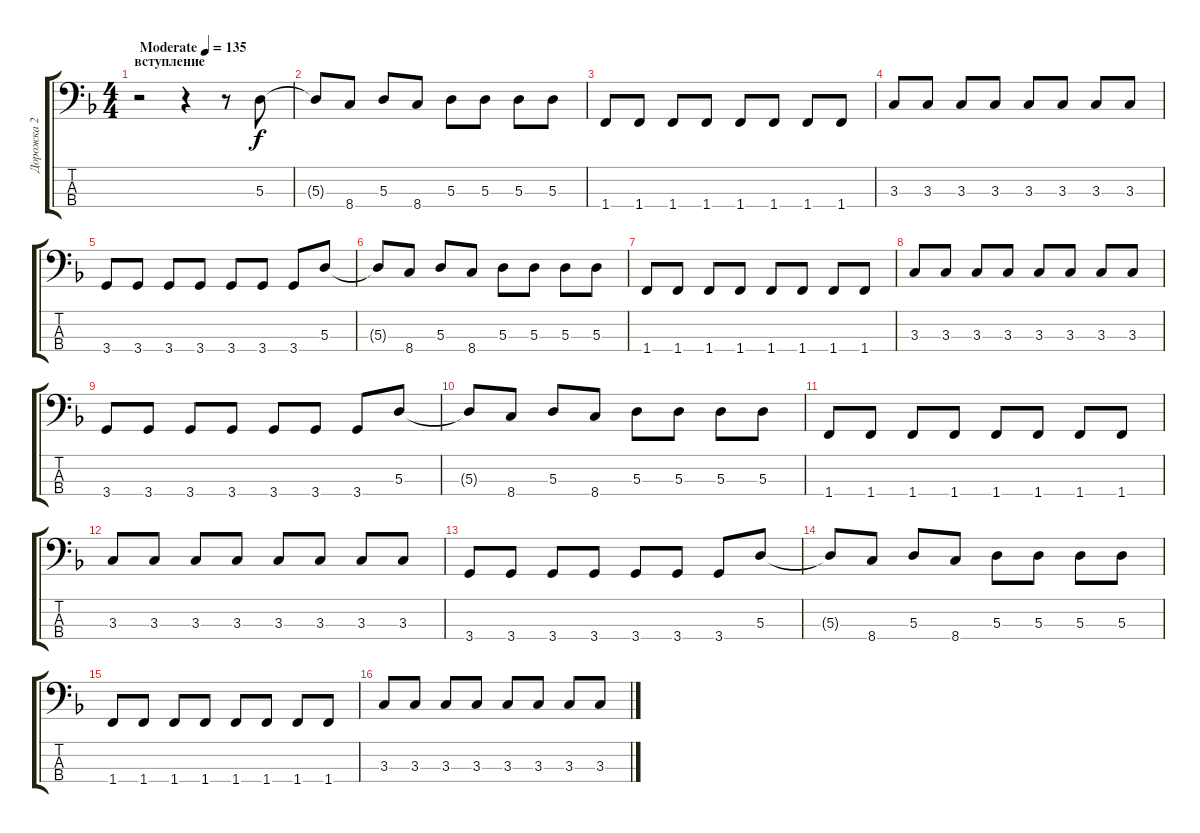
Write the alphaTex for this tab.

\track ("Дорожка 2" "Дорожка 2") {instrument electricbassfinger}
\staff {score tabs}
\tuning (G2 D2 A1 E1) {hide}
\ts (4 4)
\section ("" "вступление")
\tempo (135 "Moderate")
\clef f4
\ks dminor
r.2{dy f instrument electricbassfinger} r.4 r.8 5.3.8 |
5.3{t}.8 8.4.8 5.3.8 8.4.8 5.3.8 5.3.8 5.3.8 5.3.8 |
1.4.8 1.4.8 1.4.8 1.4.8 1.4.8 1.4.8 1.4.8 1.4.8 |
3.3.8 3.3.8 3.3.8 3.3.8 3.3.8 3.3.8 3.3.8 3.3.8 |
3.4.8 3.4.8 3.4.8 3.4.8 3.4.8 3.4.8 3.4.8 5.3.8 |
5.3{t}.8 8.4.8 5.3.8 8.4.8 5.3.8 5.3.8 5.3.8 5.3.8 |
1.4.8 1.4.8 1.4.8 1.4.8 1.4.8 1.4.8 1.4.8 1.4.8 |
3.3.8 3.3.8 3.3.8 3.3.8 3.3.8 3.3.8 3.3.8 3.3.8 |
3.4.8 3.4.8 3.4.8 3.4.8 3.4.8 3.4.8 3.4.8 5.3.8 |
5.3{t}.8 8.4.8 5.3.8 8.4.8 5.3.8 5.3.8 5.3.8 5.3.8 |
1.4.8 1.4.8 1.4.8 1.4.8 1.4.8 1.4.8 1.4.8 1.4.8 |
3.3.8 3.3.8 3.3.8 3.3.8 3.3.8 3.3.8 3.3.8 3.3.8 |
3.4.8 3.4.8 3.4.8 3.4.8 3.4.8 3.4.8 3.4.8 5.3.8 |
5.3{t}.8 8.4.8 5.3.8 8.4.8 5.3.8 5.3.8 5.3.8 5.3.8 |
1.4.8 1.4.8 1.4.8 1.4.8 1.4.8 1.4.8 1.4.8 1.4.8 |
3.3.8 3.3.8 3.3.8 3.3.8 3.3.8 3.3.8 3.3.8 3.3.8
